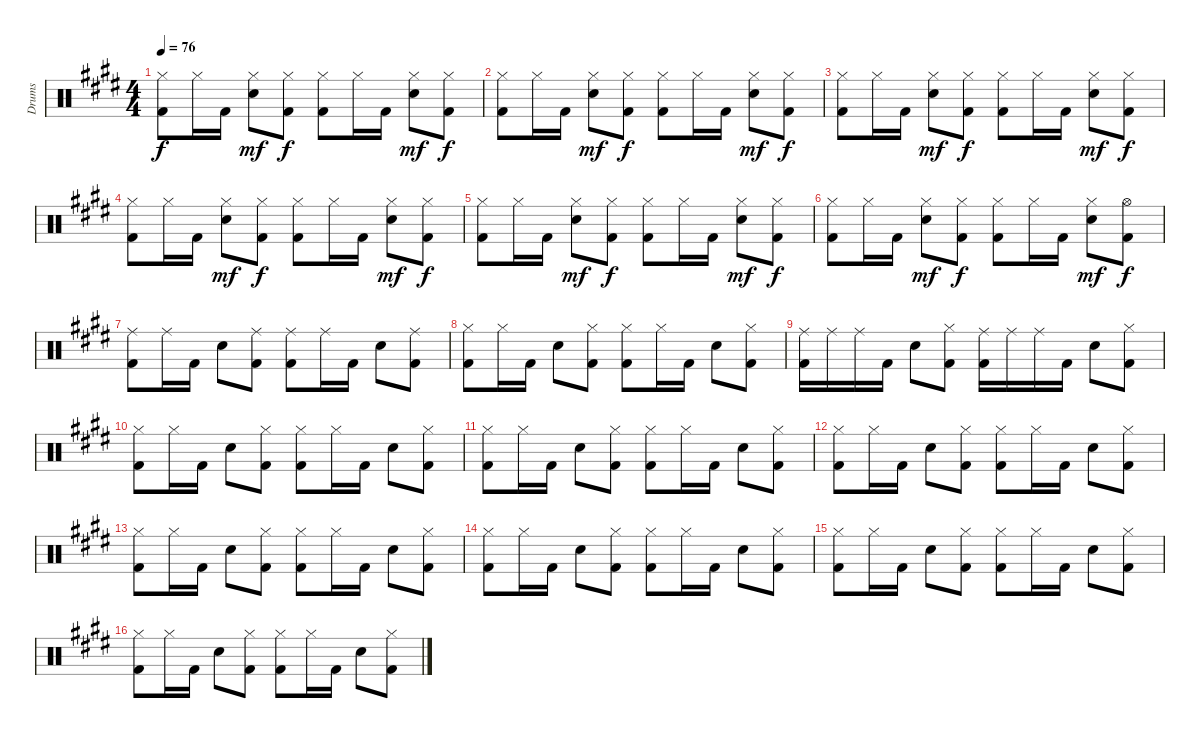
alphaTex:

\track ("Drums" "Drums") {instrument percussion}
\staff {score}
\articulation defaults
\ts (4 4)
\tempo 76
\clef neutral
\ks e
("Hi-Hat (closed)" "Kick (hit) 2").8{dy f} "Hi-Hat (closed)".16 "Kick (hit) 2".16 ("Hi-Hat (closed)" "Electric Snare (hit)").8{dy mf} ("Hi-Hat (closed)" "Kick (hit) 2").8{dy f} ("Hi-Hat (closed)" "Kick (hit) 2").8 "Hi-Hat (closed)".16 "Kick (hit) 2".16 ("Hi-Hat (closed)" "Electric Snare (hit)").8{dy mf} ("Hi-Hat (closed)" "Kick (hit) 2").8{dy f} |
("Hi-Hat (closed)" "Kick (hit) 2").8 "Hi-Hat (closed)".16 "Kick (hit) 2".16 ("Hi-Hat (closed)" "Electric Snare (hit)").8{dy mf} ("Hi-Hat (closed)" "Kick (hit) 2").8{dy f} ("Hi-Hat (closed)" "Kick (hit) 2").8 "Hi-Hat (closed)".16 "Kick (hit) 2".16 ("Hi-Hat (closed)" "Electric Snare (hit)").8{dy mf} ("Hi-Hat (closed)" "Kick (hit) 2").8{dy f} |
("Hi-Hat (closed)" "Kick (hit) 2").8 "Hi-Hat (closed)".16 "Kick (hit) 2".16 ("Hi-Hat (closed)" "Electric Snare (hit)").8{dy mf} ("Hi-Hat (closed)" "Kick (hit) 2").8{dy f} ("Hi-Hat (closed)" "Kick (hit) 2").8 "Hi-Hat (closed)".16 "Kick (hit) 2".16 ("Hi-Hat (closed)" "Electric Snare (hit)").8{dy mf} ("Hi-Hat (closed)" "Kick (hit) 2").8{dy f} |
("Hi-Hat (closed)" "Kick (hit) 2").8 "Hi-Hat (closed)".16 "Kick (hit) 2".16 ("Hi-Hat (closed)" "Electric Snare (hit)").8{dy mf} ("Hi-Hat (closed)" "Kick (hit) 2").8{dy f} ("Hi-Hat (closed)" "Kick (hit) 2").8 "Hi-Hat (closed)".16 "Kick (hit) 2".16 ("Hi-Hat (closed)" "Electric Snare (hit)").8{dy mf} ("Hi-Hat (closed)" "Kick (hit) 2").8{dy f} |
("Hi-Hat (closed)" "Kick (hit) 2").8 "Hi-Hat (closed)".16 "Kick (hit) 2".16 ("Hi-Hat (closed)" "Electric Snare (hit)").8{dy mf} ("Hi-Hat (closed)" "Kick (hit) 2").8{dy f} ("Hi-Hat (closed)" "Kick (hit) 2").8 "Hi-Hat (closed)".16 "Kick (hit) 2".16 ("Hi-Hat (closed)" "Electric Snare (hit)").8{dy mf} ("Hi-Hat (closed)" "Kick (hit) 2").8{dy f} |
("Hi-Hat (closed)" "Kick (hit) 2").8 "Hi-Hat (closed)".16 "Kick (hit) 2".16 ("Hi-Hat (closed)" "Electric Snare (hit)").8{dy mf} ("Hi-Hat (closed)" "Kick (hit) 2").8{dy f} ("Hi-Hat (closed)" "Kick (hit) 2").8 "Hi-Hat (closed)".16 "Kick (hit) 2".16 ("Hi-Hat (closed)" "Electric Snare (hit)").8{dy mf} ("Hi-Hat (open)" "Kick (hit) 2").8{dy f} |
("Ride (middle)" "Kick (hit) 2").8 "Ride (middle)".16 "Kick (hit) 2".16 "Electric Snare (hit)".8 ("Ride (middle)" "Kick (hit) 2").8 ("Ride (middle)" "Kick (hit) 2").8 "Ride (middle)".16 "Kick (hit) 2".16 "Electric Snare (hit)".8 ("Ride (middle)" "Kick (hit) 2").8 |
("Hi-Hat (closed)" "Kick (hit) 2").8 "Hi-Hat (closed)".16 "Kick (hit) 2".16 "Electric Snare (hit)".8 ("Hi-Hat (closed)" "Kick (hit) 2").8 ("Hi-Hat (closed)" "Kick (hit) 2").8 "Hi-Hat (closed)".16 "Kick (hit) 2".16 "Electric Snare (hit)".8 ("Hi-Hat (closed)" "Kick (hit) 2").8 |
("Ride (middle)" "Kick (hit) 2").16 "Ride (middle)".16 "Ride (middle)".16 "Kick (hit) 2".16 "Electric Snare (hit)".8 ("Hi-Hat (closed)" "Kick (hit) 2").8 ("Ride (middle)" "Kick (hit) 2").16 "Ride (middle)".16 "Ride (middle)".16 "Kick (hit) 2".16 "Electric Snare (hit)".8 ("Hi-Hat (closed)" "Kick (hit) 2").8 |
("Hi-Hat (closed)" "Kick (hit) 2").8 "Hi-Hat (closed)".16 "Kick (hit) 2".16 "Electric Snare (hit)".8 ("Hi-Hat (closed)" "Kick (hit) 2").8 ("Hi-Hat (closed)" "Kick (hit) 2").8 "Hi-Hat (closed)".16 "Kick (hit) 2".16 "Electric Snare (hit)".8 ("Hi-Hat (closed)" "Kick (hit) 2").8 |
("Hi-Hat (closed)" "Kick (hit) 2").8 "Hi-Hat (closed)".16 "Kick (hit) 2".16 "Electric Snare (hit)".8 ("Hi-Hat (closed)" "Kick (hit) 2").8 ("Hi-Hat (closed)" "Kick (hit) 2").8 "Hi-Hat (closed)".16 "Kick (hit) 2".16 "Electric Snare (hit)".8 ("Hi-Hat (closed)" "Kick (hit) 2").8 |
("Hi-Hat (closed)" "Kick (hit) 2").8 "Hi-Hat (closed)".16 "Kick (hit) 2".16 "Electric Snare (hit)".8 ("Hi-Hat (closed)" "Kick (hit) 2").8 ("Hi-Hat (closed)" "Kick (hit) 2").8 "Hi-Hat (closed)".16 "Kick (hit) 2".16 "Electric Snare (hit)".8 ("Hi-Hat (closed)" "Kick (hit) 2").8 |
("Hi-Hat (closed)" "Kick (hit) 2").8 "Hi-Hat (closed)".16 "Kick (hit) 2".16 "Electric Snare (hit)".8 ("Hi-Hat (closed)" "Kick (hit) 2").8 ("Hi-Hat (closed)" "Kick (hit) 2").8 "Hi-Hat (closed)".16 "Kick (hit) 2".16 "Electric Snare (hit)".8 ("Hi-Hat (closed)" "Kick (hit) 2").8 |
("Hi-Hat (closed)" "Kick (hit) 2").8 "Hi-Hat (closed)".16 "Kick (hit) 2".16 "Electric Snare (hit)".8 ("Hi-Hat (closed)" "Kick (hit) 2").8 ("Hi-Hat (closed)" "Kick (hit) 2").8 "Hi-Hat (closed)".16 "Kick (hit) 2".16 "Electric Snare (hit)".8 ("Hi-Hat (closed)" "Kick (hit) 2").8 |
("Hi-Hat (closed)" "Kick (hit) 2").8 "Hi-Hat (closed)".16 "Kick (hit) 2".16 "Electric Snare (hit)".8 ("Hi-Hat (closed)" "Kick (hit) 2").8 ("Hi-Hat (closed)" "Kick (hit) 2").8 "Hi-Hat (closed)".16 "Kick (hit) 2".16 "Electric Snare (hit)".8 ("Hi-Hat (closed)" "Kick (hit) 2").8 |
("Hi-Hat (closed)" "Kick (hit) 2").8 "Hi-Hat (closed)".16 "Kick (hit) 2".16 "Electric Snare (hit)".8 ("Hi-Hat (closed)" "Kick (hit) 2").8 ("Hi-Hat (closed)" "Kick (hit) 2").8 "Hi-Hat (closed)".16 "Kick (hit) 2".16 "Electric Snare (hit)".8 ("Hi-Hat (closed)" "Kick (hit) 2").8
